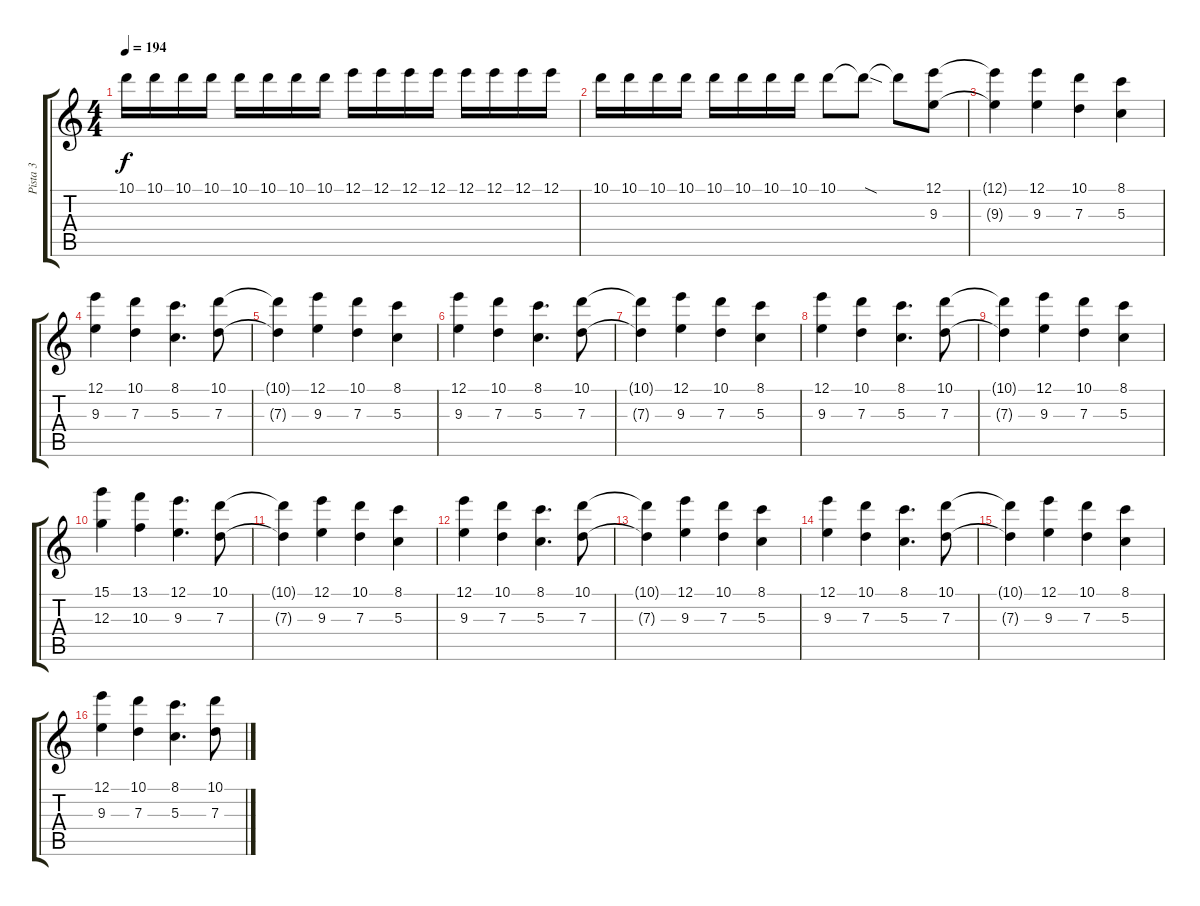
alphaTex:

\track ("Pista 3" "Pista 3") {instrument overdrivenguitar}
\staff {score tabs}
\tuning (E4 B3 G3 D3 A2 D2) {hide}
\ts (4 4)
\tempo 194
\clef g2
\ks c
10.1.16{dy f} 10.1.16 10.1.16 10.1.16 10.1.16 10.1.16 10.1.16 10.1.16 12.1.16 12.1.16 12.1.16 12.1.16 12.1.16 12.1.16 12.1.16 12.1.16 |
10.1.16 10.1.16 10.1.16 10.1.16 10.1.16 10.1.16 10.1.16 10.1.16 10.1.8 10.1{sod t}.8 10.1{t}.8 (12.1 9.3).8 |
(12.1{t} 9.3{t}).4 (12.1 9.3).4 (10.1 7.3).4 (8.1 5.3).4 |
(12.1 9.3).4 (10.1 7.3).4 (8.1 5.3).4{d} (10.1 7.3).8 |
(10.1{t} 7.3{t}).4 (12.1 9.3).4 (10.1 7.3).4 (8.1 5.3).4 |
(12.1 9.3).4 (10.1 7.3).4 (8.1 5.3).4{d} (10.1 7.3).8 |
(10.1{t} 7.3{t}).4 (12.1 9.3).4 (10.1 7.3).4 (8.1 5.3).4 |
(12.1 9.3).4 (10.1 7.3).4 (8.1 5.3).4{d} (10.1 7.3).8 |
(10.1{t} 7.3{t}).4 (12.1 9.3).4 (10.1 7.3).4 (8.1 5.3).4 |
(15.1 12.3).4 (13.1 10.3).4 (12.1 9.3).4{d} (10.1 7.3).8 |
(10.1{t} 7.3{t}).4 (12.1 9.3).4 (10.1 7.3).4 (8.1 5.3).4 |
(12.1 9.3).4 (10.1 7.3).4 (8.1 5.3).4{d} (10.1 7.3).8 |
(10.1{t} 7.3{t}).4 (12.1 9.3).4 (10.1 7.3).4 (8.1 5.3).4 |
(12.1 9.3).4 (10.1 7.3).4 (8.1 5.3).4{d} (10.1 7.3).8 |
(10.1{t} 7.3{t}).4 (12.1 9.3).4 (10.1 7.3).4 (8.1 5.3).4 |
(12.1 9.3).4 (10.1 7.3).4 (8.1 5.3).4{d} (10.1 7.3).8
